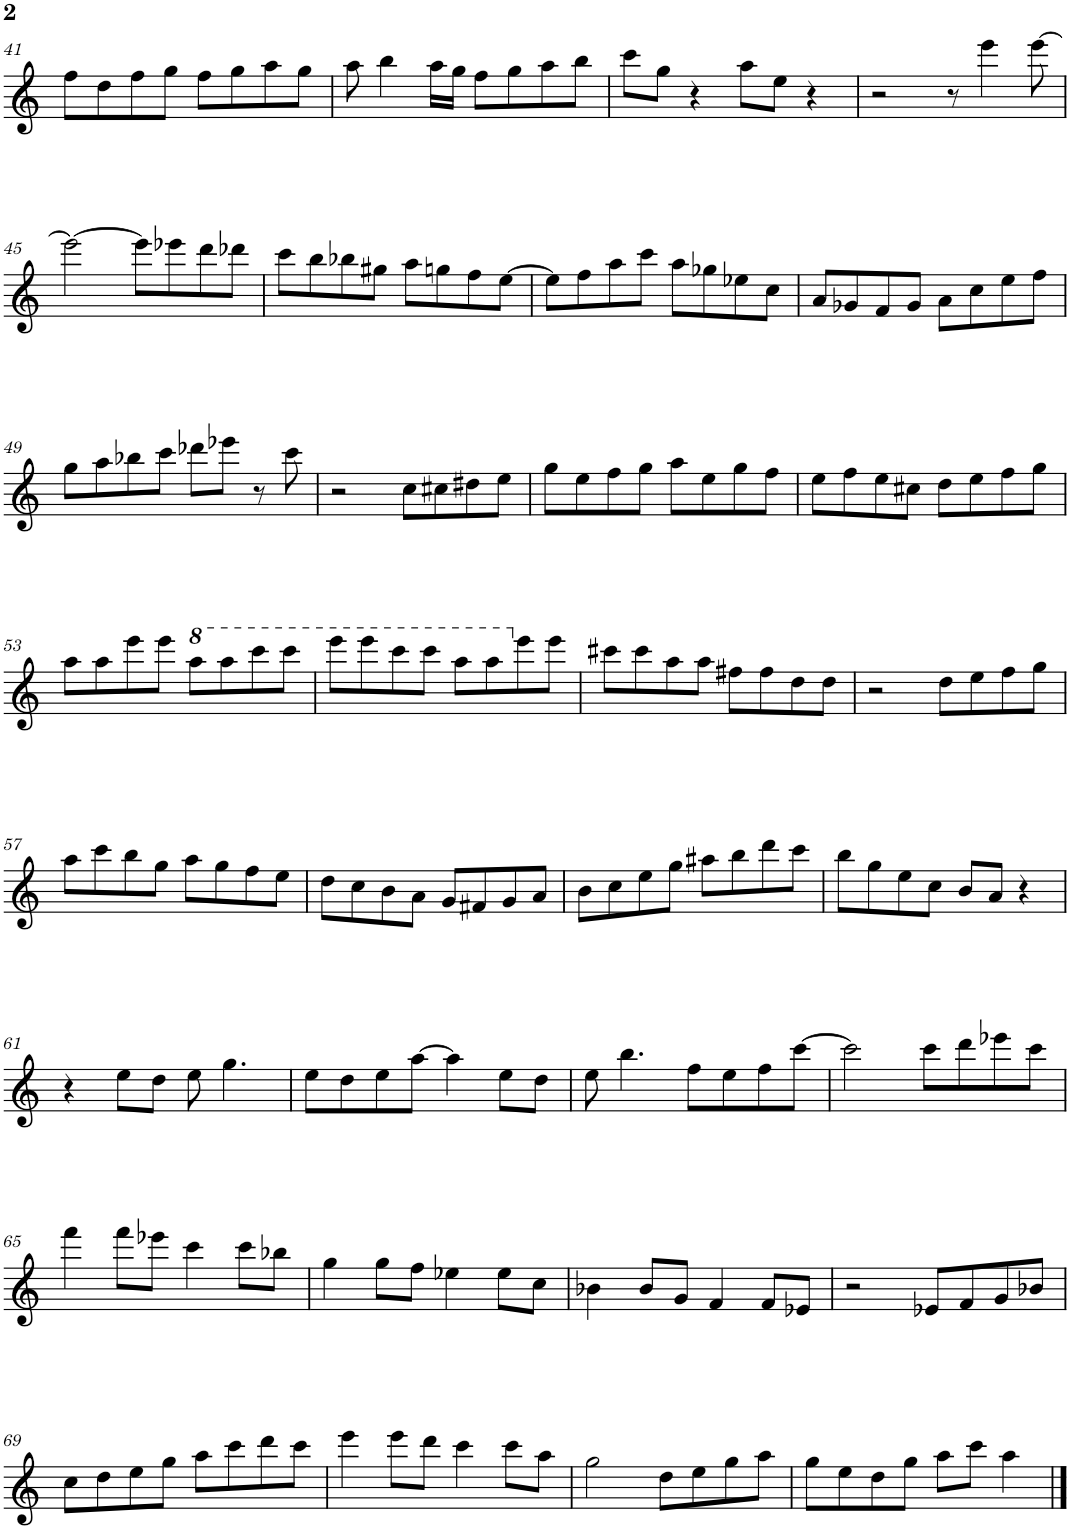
**kern
*part1
*staff1
*I"バリトン サクソフォーン
!!LO:PB:g=z
*clefG2
*Trd12c21
*k[]
*M4/4
=41
8ff\L
8dd\
8ff\
8gg\J
8ff\L
8gg\
8aa\
8gg\J
=42
8aa\
4bb\
16aa\LL
16gg\JJ
8ff\L
8gg\
8aa\
8bb\J
=43
8ccc\L
8gg\J
4r
8aa\L
8ee\J
4r
=44
2r
8r
4eee\
[8eee\
!!LO:LB:g=z
=45
2eee\_
8eee\L]
8eee-X\
8ddd\
8ddd-X\J
=46
8ccc\L
8bb\
8bb-X\
8gg#X\J
8aa\L
8ggn\
8ff\
[8ee\J
=47
8ee\L]
8ff\
8aa\
8ccc\J
8aa\L
8gg-X\
8ee-X\
8cc\J
=48
8a/L
8g-X/
8f/
8g-/J
8a\L
8cc\
8ee\
8ff\J
!!LO:LB:g=z
=49
8gg\L
8aa\
8bb-X\
8ccc\J
8ddd-X\L
8eee-X\J
8r
8ccc\
=50
2r
8cc\L
8cc#X\
8dd#X\
8ee\J
=51
8gg\L
8ee\
8ff\
8gg\J
8aa\L
8ee\
8gg\
8ff\J
=52
8ee\L
8ff\
8ee\
8cc#X\J
8dd\L
8ee\
8ff\
8gg\J
!!LO:LB:g=z
=53
8aa\L
8aa\
8eee\
8eee\J
*8va
8aaa\L
8aaa\
8cccc\
8cccc\J
=54
8eeee\L
8eeee\
8cccc\
8cccc\J
8aaa\L
8aaa\
*X8va
8eee\
8eee\J
=55
8ccc#X\L
8ccc#\
8aa\
8aa\J
8ff#X\L
8ff#\
8dd\
8dd\J
=56
2r
8dd\L
8ee\
8ff\
8gg\J
!!LO:LB:g=z
=57
8aa\L
8ccc\
8bb\
8gg\J
8aa\L
8gg\
8ff\
8ee\J
=58
8dd\L
8cc\
8b\
8a\J
8g/L
8f#X/
8g/
8a/J
=59
8b\L
8cc\
8ee\
8gg\J
8aa#X\L
8bb\
8ddd\
8ccc\J
=60
8bb\L
8gg\
8ee\
8cc\J
8b/L
8a/J
4r
!!LO:LB:g=z
=61
4r
8ee\L
8dd\J
8ee\
4.gg\
=62
8ee\L
8dd\
8ee\
[8aa\J
4aa\]
8ee\L
8dd\J
=63
8ee\
4.bb\
8ff\L
8ee\
8ff\
[8ccc\J
=64
2ccc\]
8ccc\L
8ddd\
8eee-X\
8ccc\J
!!LO:LB:g=z
=65
4fff\
8fff\L
8eee-X\J
4ccc\
8ccc\L
8bb-X\J
=66
4gg\
8gg\L
8ff\J
4ee-X\
8ee-\L
8cc\J
=67
4b-X\
8b-/L
8g/J
4f/
8f/L
8e-X/J
=68
2r
8e-X/L
8f/
8g/
8b-X/J
!!LO:LB:g=z
=69
8cc\L
8dd\
8ee\
8gg\J
8aa\L
8ccc\
8ddd\
8ccc\J
=70
4eee\
8eee\L
8ddd\J
4ccc\
8ccc\L
8aa\J
=71
2gg\
8dd\L
8ee\
8gg\
8aa\J
=72
8gg\L
8ee\
8dd\
8gg\J
8aa\L
8ccc\J
4aa\
==
*-
